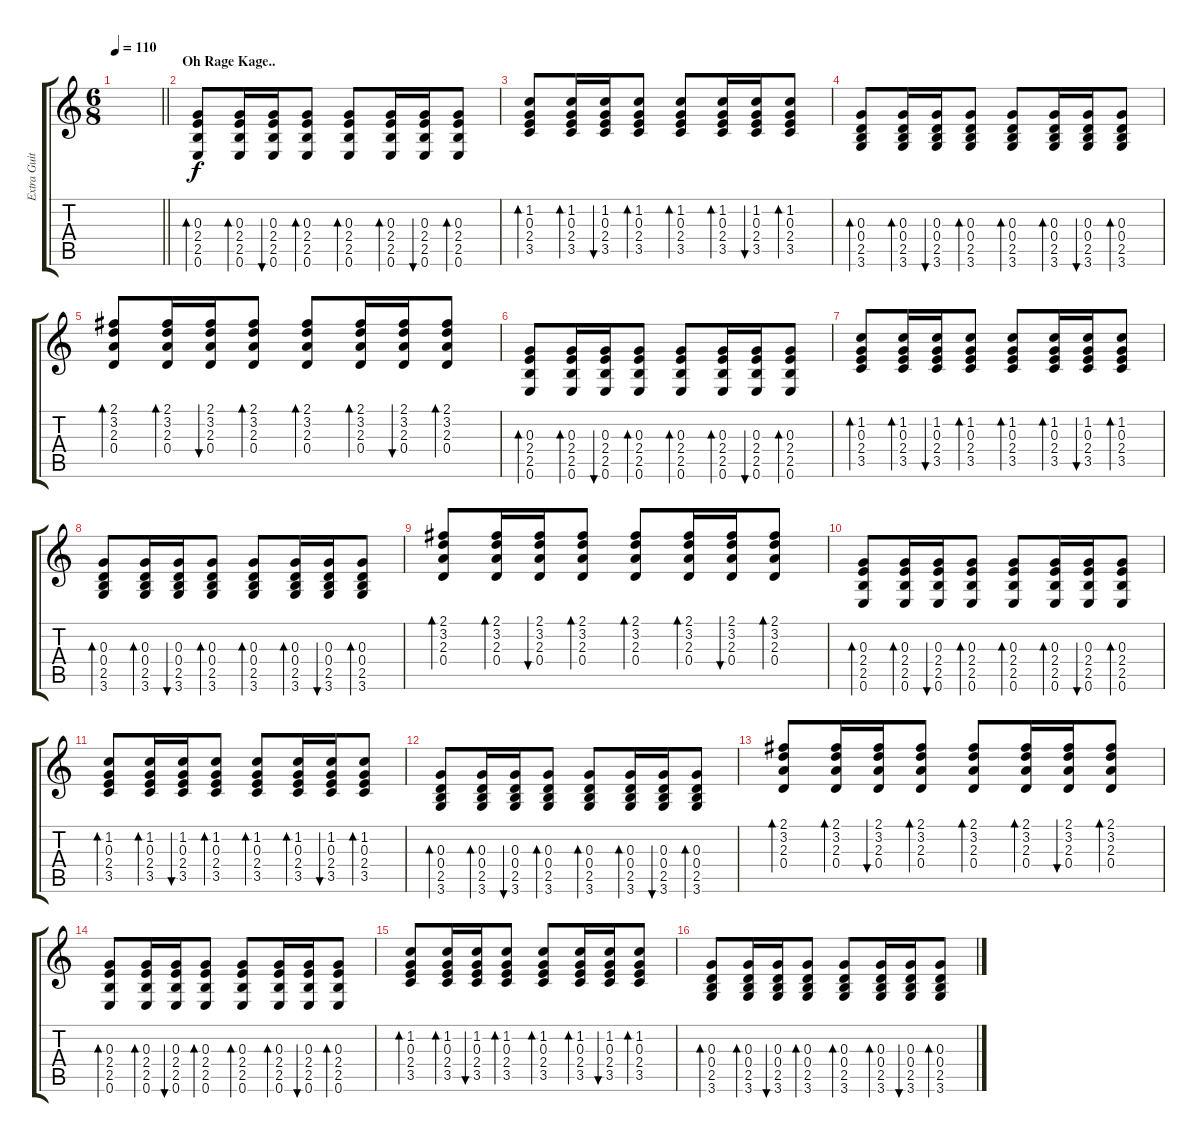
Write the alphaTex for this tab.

\track ("Extra Guitar (Flute Solo)" "Extra Guit") {instrument electricguitarjazz}
\staff {score tabs}
\tuning (E4 B3 G3 D3 A2 E2) {hide}
\ts (6 8)
\tempo 110
\clef g2
\barLineRight lightlight
\ks c
|
\section ("" "Oh Rage Kage..")
(0.3 2.4 2.5 0.6).8{bd 60} (0.3 2.4 2.5 0.6).16{bd 60} (0.3 2.4 2.5 0.6).16{bu 60} (0.3 2.4 2.5 0.6).8{bd 60} (0.3 2.4 2.5 0.6).8{bd 60} (0.3 2.4 2.5 0.6).16{bd 60} (0.3 2.4 2.5 0.6).16{bu 60} (0.3 2.4 2.5 0.6).8{bd 60} |
(1.2 0.3 2.4 3.5).8{bd 60} (1.2 0.3 2.4 3.5).16{bd 60} (1.2 0.3 2.4 3.5).16{bu 60} (1.2 0.3 2.4 3.5).8{bd 60} (1.2 0.3 2.4 3.5).8{bd 60} (1.2 0.3 2.4 3.5).16{bd 60} (1.2 0.3 2.4 3.5).16{bu 60} (1.2 0.3 2.4 3.5).8{bd 60} |
(0.3 0.4 2.5 3.6).8{bd 60} (0.3 0.4 2.5 3.6).16{bd 60} (0.3 0.4 2.5 3.6).16{bu 60} (0.3 0.4 2.5 3.6).8{bd 60} (0.3 0.4 2.5 3.6).8{bd 60} (0.3 0.4 2.5 3.6).16{bd 60} (0.3 0.4 2.5 3.6).16{bu 60} (0.3 0.4 2.5 3.6).8{bd 60} |
(2.1 3.2 2.3 0.4).8{bd 60} (2.1 3.2 2.3 0.4).16{bd 60} (2.1 3.2 2.3 0.4).16{bu 60} (2.1 3.2 2.3 0.4).8{bd 60} (2.1 3.2 2.3 0.4).8{bd 60} (2.1 3.2 2.3 0.4).16{bd 60} (2.1 3.2 2.3 0.4).16{bu 60} (2.1 3.2 2.3 0.4).8{bd 60} |
(0.3 2.4 2.5 0.6).8{bd 60} (0.3 2.4 2.5 0.6).16{bd 60} (0.3 2.4 2.5 0.6).16{bu 60} (0.3 2.4 2.5 0.6).8{bd 60} (0.3 2.4 2.5 0.6).8{bd 60} (0.3 2.4 2.5 0.6).16{bd 60} (0.3 2.4 2.5 0.6).16{bu 60} (0.3 2.4 2.5 0.6).8{bd 60} |
(1.2 0.3 2.4 3.5).8{bd 60} (1.2 0.3 2.4 3.5).16{bd 60} (1.2 0.3 2.4 3.5).16{bu 60} (1.2 0.3 2.4 3.5).8{bd 60} (1.2 0.3 2.4 3.5).8{bd 60} (1.2 0.3 2.4 3.5).16{bd 60} (1.2 0.3 2.4 3.5).16{bu 60} (1.2 0.3 2.4 3.5).8{bd 60} |
(0.3 0.4 2.5 3.6).8{bd 60} (0.3 0.4 2.5 3.6).16{bd 60} (0.3 0.4 2.5 3.6).16{bu 60} (0.3 0.4 2.5 3.6).8{bd 60} (0.3 0.4 2.5 3.6).8{bd 60} (0.3 0.4 2.5 3.6).16{bd 60} (0.3 0.4 2.5 3.6).16{bu 60} (0.3 0.4 2.5 3.6).8{bd 60} |
(2.1 3.2 2.3 0.4).8{bd 60} (2.1 3.2 2.3 0.4).16{bd 60} (2.1 3.2 2.3 0.4).16{bu 60} (2.1 3.2 2.3 0.4).8{bd 60} (2.1 3.2 2.3 0.4).8{bd 60} (2.1 3.2 2.3 0.4).16{bd 60} (2.1 3.2 2.3 0.4).16{bu 60} (2.1 3.2 2.3 0.4).8{bd 60} |
(0.3 2.4 2.5 0.6).8{bd 60} (0.3 2.4 2.5 0.6).16{bd 60} (0.3 2.4 2.5 0.6).16{bu 60} (0.3 2.4 2.5 0.6).8{bd 60} (0.3 2.4 2.5 0.6).8{bd 60} (0.3 2.4 2.5 0.6).16{bd 60} (0.3 2.4 2.5 0.6).16{bu 60} (0.3 2.4 2.5 0.6).8{bd 60} |
(1.2 0.3 2.4 3.5).8{bd 60} (1.2 0.3 2.4 3.5).16{bd 60} (1.2 0.3 2.4 3.5).16{bu 60} (1.2 0.3 2.4 3.5).8{bd 60} (1.2 0.3 2.4 3.5).8{bd 60} (1.2 0.3 2.4 3.5).16{bd 60} (1.2 0.3 2.4 3.5).16{bu 60} (1.2 0.3 2.4 3.5).8{bd 60} |
(0.3 0.4 2.5 3.6).8{bd 60} (0.3 0.4 2.5 3.6).16{bd 60} (0.3 0.4 2.5 3.6).16{bu 60} (0.3 0.4 2.5 3.6).8{bd 60} (0.3 0.4 2.5 3.6).8{bd 60} (0.3 0.4 2.5 3.6).16{bd 60} (0.3 0.4 2.5 3.6).16{bu 60} (0.3 0.4 2.5 3.6).8{bd 60} |
(2.1 3.2 2.3 0.4).8{bd 60} (2.1 3.2 2.3 0.4).16{bd 60} (2.1 3.2 2.3 0.4).16{bu 60} (2.1 3.2 2.3 0.4).8{bd 60} (2.1 3.2 2.3 0.4).8{bd 60} (2.1 3.2 2.3 0.4).16{bd 60} (2.1 3.2 2.3 0.4).16{bu 60} (2.1 3.2 2.3 0.4).8{bd 60} |
(0.3 2.4 2.5 0.6).8{bd 60} (0.3 2.4 2.5 0.6).16{bd 60} (0.3 2.4 2.5 0.6).16{bu 60} (0.3 2.4 2.5 0.6).8{bd 60} (0.3 2.4 2.5 0.6).8{bd 60} (0.3 2.4 2.5 0.6).16{bd 60} (0.3 2.4 2.5 0.6).16{bu 60} (0.3 2.4 2.5 0.6).8{bd 60} |
(1.2 0.3 2.4 3.5).8{bd 60} (1.2 0.3 2.4 3.5).16{bd 60} (1.2 0.3 2.4 3.5).16{bu 60} (1.2 0.3 2.4 3.5).8{bd 60} (1.2 0.3 2.4 3.5).8{bd 60} (1.2 0.3 2.4 3.5).16{bd 60} (1.2 0.3 2.4 3.5).16{bu 60} (1.2 0.3 2.4 3.5).8{bd 60} |
(0.3 0.4 2.5 3.6).8{bd 60} (0.3 0.4 2.5 3.6).16{bd 60} (0.3 0.4 2.5 3.6).16{bu 60} (0.3 0.4 2.5 3.6).8{bd 60} (0.3 0.4 2.5 3.6).8{bd 60} (0.3 0.4 2.5 3.6).16{bd 60} (0.3 0.4 2.5 3.6).16{bu 60} (0.3 0.4 2.5 3.6).8{bd 60}
